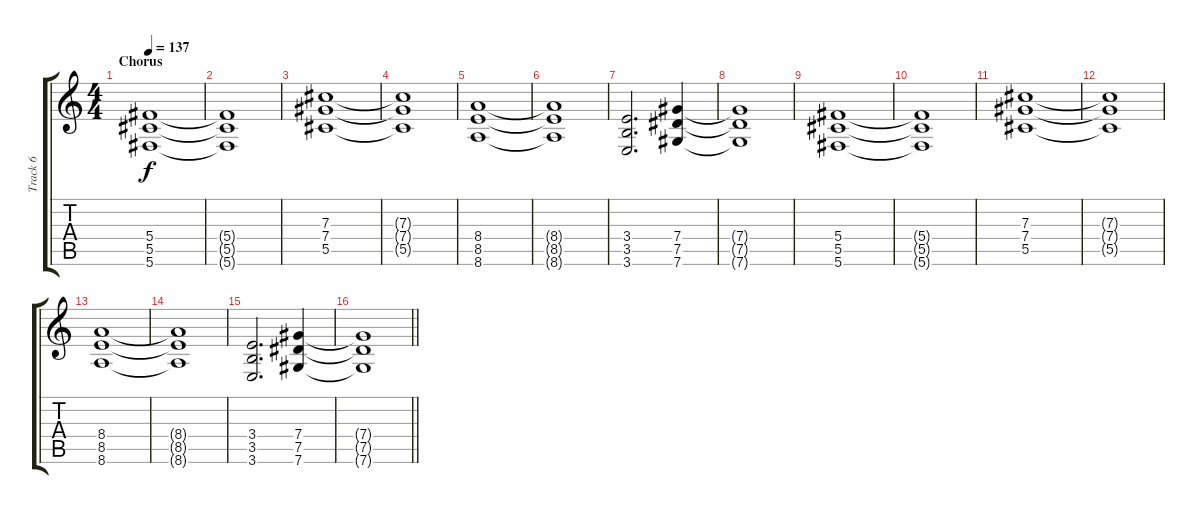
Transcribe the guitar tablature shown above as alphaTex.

\track ("Track 6" "Track 6") {instrument distortionguitar}
\staff {score tabs}
\tuning (Eb4 Bb3 Gb3 Db3 Ab2 Db2) {hide}
\ts (4 4)
\section ("" "Chorus")
\tempo 137
\clef g2
\ks c
(5.4 5.5 5.6).1{dy f} |
(5.4{t} 5.5{t} 5.6{t}).1 |
(7.3 7.4 5.5).1 |
(7.3{t} 7.4{t} 5.5{t}).1 |
(8.4 8.5 8.6).1 |
(8.4{t} 8.5{t} 8.6{t}).1 |
(3.4 3.5 3.6).2{d} (7.4 7.5 7.6).4 |
(7.4{t} 7.5{t} 7.6{t}).1 |
(5.4 5.5 5.6).1 |
(5.4{t} 5.5{t} 5.6{t}).1 |
(7.3 7.4 5.5).1 |
(7.3{t} 7.4{t} 5.5{t}).1 |
(8.4 8.5 8.6).1 |
(8.4{t} 8.5{t} 8.6{t}).1 |
(3.4 3.5 3.6).2{d} (7.4 7.5 7.6).4 |
\barLineRight lightlight
(7.4{t} 7.5{t} 7.6{t}).1
